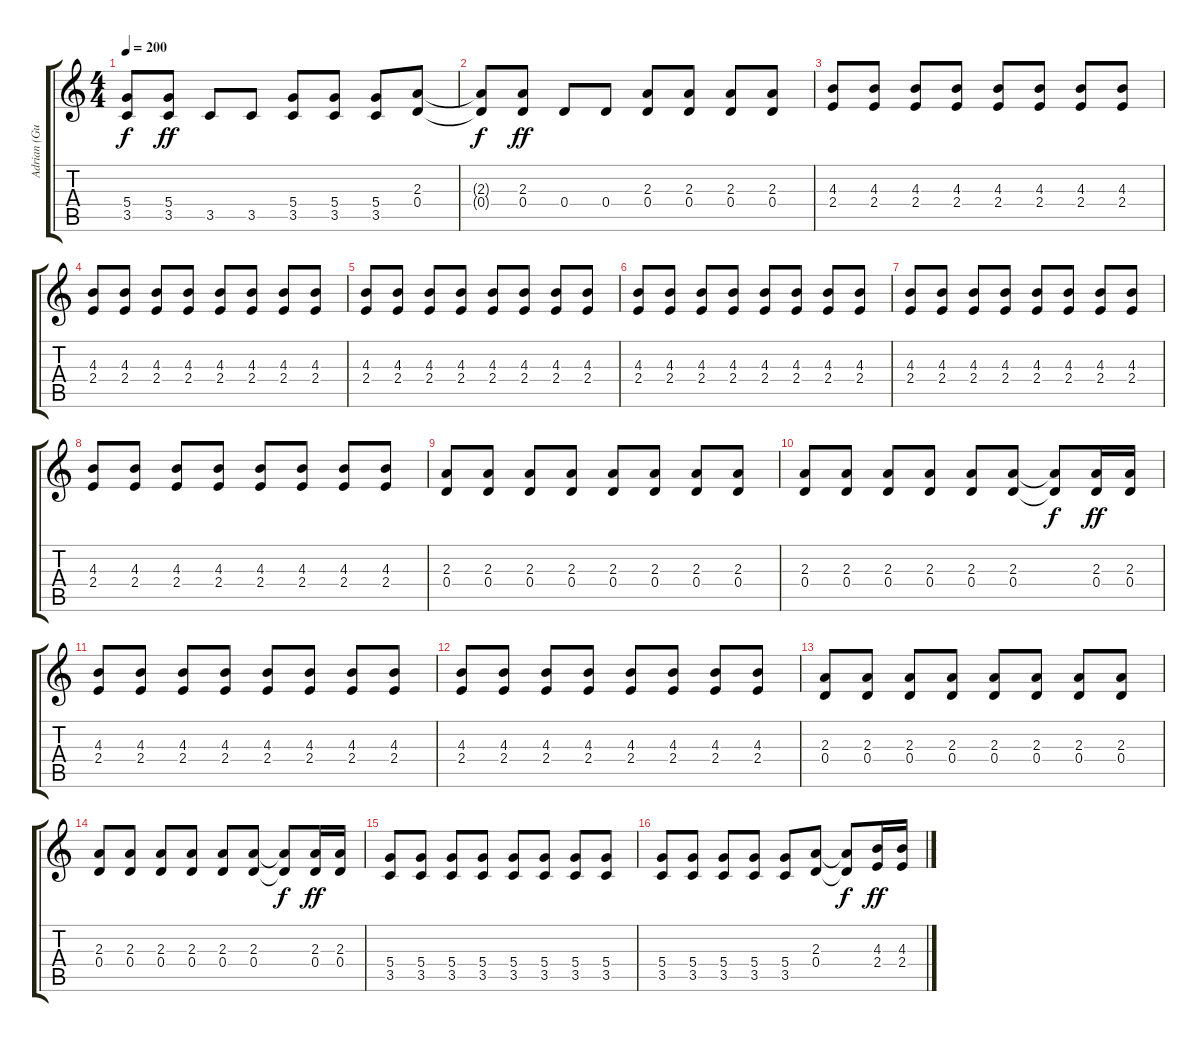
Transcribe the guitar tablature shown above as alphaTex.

\track ("Adrian (Guitar 2)" "Adrian (Gu") {instrument distortionguitar}
\staff {score tabs}
\tuning (E4 B3 G3 D3 A2 E2) {hide}
\ts (4 4)
\tempo 200
\clef g2
\ks c
(5.4{t} 3.5{t}).8{dy f} (5.4 3.5).8{dy ff} 3.5.8 3.5.8 (5.4 3.5).8 (5.4 3.5).8 (5.4 3.5).8 (2.3 0.4).8 |
(2.3{t} 0.4{t}).8{dy f} (2.3 0.4).8{dy ff} 0.4.8 0.4.8 (2.3 0.4).8 (2.3 0.4).8 (2.3 0.4).8 (2.3 0.4).8 |
(4.3 2.4).8 (4.3 2.4).8 (4.3 2.4).8 (4.3 2.4).8 (4.3 2.4).8 (4.3 2.4).8 (4.3 2.4).8 (4.3 2.4).8 |
(4.3 2.4).8 (4.3 2.4).8 (4.3 2.4).8 (4.3 2.4).8 (4.3 2.4).8 (4.3 2.4).8 (4.3 2.4).8 (4.3 2.4).8 |
(4.3 2.4).8 (4.3 2.4).8 (4.3 2.4).8 (4.3 2.4).8 (4.3 2.4).8 (4.3 2.4).8 (4.3 2.4).8 (4.3 2.4).8 |
(4.3 2.4).8 (4.3 2.4).8 (4.3 2.4).8 (4.3 2.4).8 (4.3 2.4).8 (4.3 2.4).8 (4.3 2.4).8 (4.3 2.4).8 |
(4.3 2.4).8 (4.3 2.4).8 (4.3 2.4).8 (4.3 2.4).8 (4.3 2.4).8 (4.3 2.4).8 (4.3 2.4).8 (4.3 2.4).8 |
(4.3 2.4).8 (4.3 2.4).8 (4.3 2.4).8 (4.3 2.4).8 (4.3 2.4).8 (4.3 2.4).8 (4.3 2.4).8 (4.3 2.4).8 |
(2.3 0.4).8 (2.3 0.4).8 (2.3 0.4).8 (2.3 0.4).8 (2.3 0.4).8 (2.3 0.4).8 (2.3 0.4).8 (2.3 0.4).8 |
(2.3 0.4).8 (2.3 0.4).8 (2.3 0.4).8 (2.3 0.4).8 (2.3 0.4).8 (2.3 0.4).8 (2.3{t} 0.4{t}).8{dy f} (2.3 0.4).16{dy ff} (2.3 0.4).16 |
(4.3 2.4).8 (4.3 2.4).8 (4.3 2.4).8 (4.3 2.4).8 (4.3 2.4).8 (4.3 2.4).8 (4.3 2.4).8 (4.3 2.4).8 |
(4.3 2.4).8 (4.3 2.4).8 (4.3 2.4).8 (4.3 2.4).8 (4.3 2.4).8 (4.3 2.4).8 (4.3 2.4).8 (4.3 2.4).8 |
(2.3 0.4).8 (2.3 0.4).8 (2.3 0.4).8 (2.3 0.4).8 (2.3 0.4).8 (2.3 0.4).8 (2.3 0.4).8 (2.3 0.4).8 |
(2.3 0.4).8 (2.3 0.4).8 (2.3 0.4).8 (2.3 0.4).8 (2.3 0.4).8 (2.3 0.4).8 (2.3{t} 0.4{t}).8{dy f} (2.3 0.4).16{dy ff} (2.3 0.4).16 |
(5.4 3.5).8 (5.4 3.5).8 (5.4 3.5).8 (5.4 3.5).8 (5.4 3.5).8 (5.4 3.5).8 (5.4 3.5).8 (5.4 3.5).8 |
(5.4 3.5).8 (5.4 3.5).8 (5.4 3.5).8 (5.4 3.5).8 (5.4 3.5).8 (2.3 0.4).8 (2.3{t} 0.4{t}).8{dy f} (4.3 2.4).16{dy ff} (4.3 2.4).16
